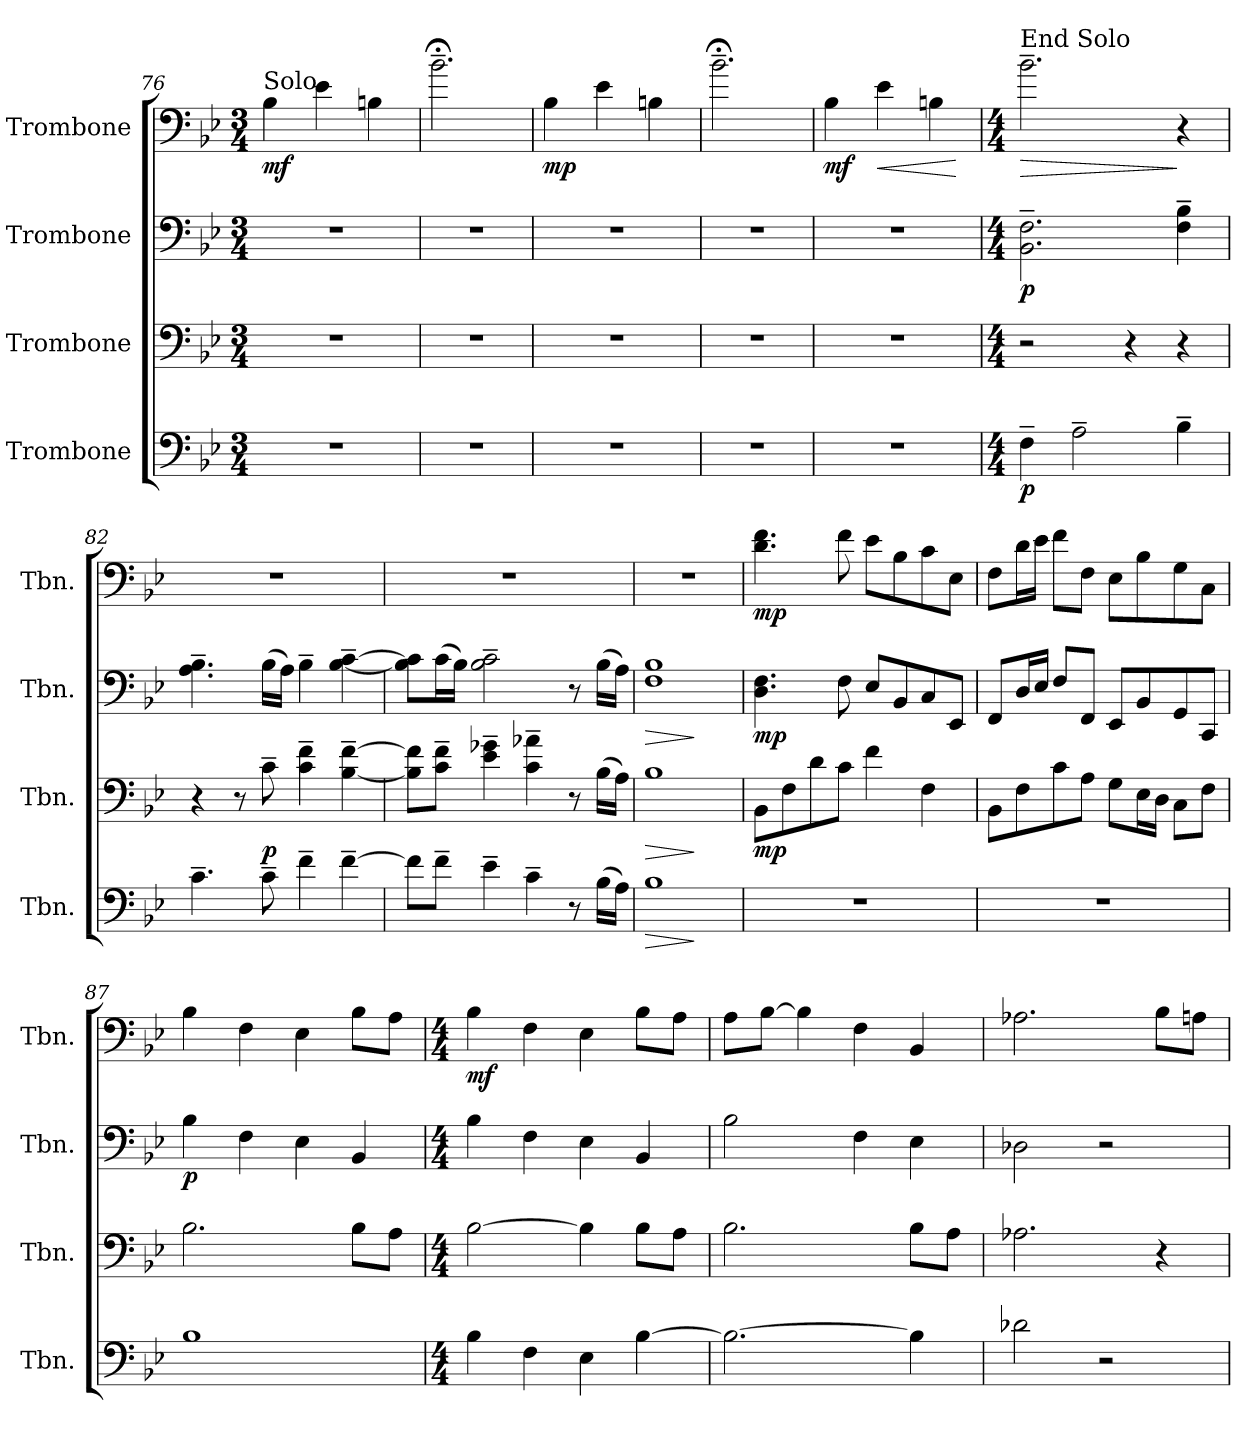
**kern	**dynam	**kern	**dynam	**kern	**dynam	**kern	**dynam
*part4	*part4	*part3	*part3	*part2	*part2	*part1	*part1
*staff4	*staff4	*staff3	*staff3	*staff2	*staff2	*staff1	*staff1
*I"Trombone	*	*I"Trombone	*	*I"Trombone	*	*I"Trombone	*
*I'Tbn.	*	*I'Tbn.	*	*I'Tbn.	*	*I'Tbn.	*
!!LO:LB:g=z
*clefF4	*	*clefF4	*	*clefF4	*	*clefF4	*
*k[b-e-]	*	*k[b-e-]	*	*k[b-e-]	*	*k[b-e-]	*
*M3/4	*	*M3/4	*	*M3/4	*	*M3/4	*
=76	=76	=76	=76	=76	=76	=76	=76
!	!	!	!	!	!	!LO:TX:a:t=Solo	!
!	!	!	!	!	!	!	!LO:DY:b
2.r	.	2.r	.	2.r	.	4B-\	mf
.	.	.	.	.	.	4e-\	.
.	.	.	.	.	.	4Bn\	.
=77	=77	=77	=77	=77	=77	=77	=77
2.r	.	2.r	.	2.r	.	2.b-;<~\	.
=78	=78	=78	=78	=78	=78	=78	=78
!	!	!	!	!	!	!	!LO:DY:b
2.r	.	2.r	.	2.r	.	4B-\	mp
.	.	.	.	.	.	4e-\	.
.	.	.	.	.	.	4Bn\	.
=79	=79	=79	=79	=79	=79	=79	=79
2.r	.	2.r	.	2.r	.	2.b-;<~\	.
=80	=80	=80	=80	=80	=80	=80	=80
!	!	!	!	!	!	!	!LO:DY:b
2.r	.	2.r	.	2.r	.	4B-\	mf
!	!	!	!	!	!	!	!LO:HP:b
.	.	.	.	.	.	4e-\	<
.	.	.	.	.	.	4Bn\	.
.	.	.	.	.	.	.	[
=81	=81	=81	=81	=81	=81	=81	=81
*M4/4	*	*M4/4	*	*M4/4	*	*M4/4	*
!	!	!	!	!	!	!LO:TX:a:t=End Solo	!
!	!LO:DY:b	!	!	!	!LO:DY:b	!	!LO:HP:b
4F~\	p	2r	.	2.BB-\~ 2.F\~	p	2.b-~\	>
2A~\	.	.	.	.	.	.	.
.	.	4r	.	.	.	.	.
4B-~\	.	4r	.	4F\~ 4B-\~	.	4r	]
=82	=82	=82	=82	=82	=82	=82	=82
4.c~\	.	4r	.	4.A\~ 4.B-\~	.	1r	.
.	.	8r	.	.	.	.	.
!	!	!	!LO:DY:b	!	!	!	!
8c~\	.	8c~\	p	(>16B-\LL	.	.	.
.	.	.	.	16A\JJ)	.	.	.
4f~\	.	4c\~ 4f\~	.	4B-~\	.	.	.
[4f~\	.	[4B-\~ [4f\~	.	[4B-\~ [4c\~	.	.	.
=83	=83	=83	=83	=83	=83	=83	=83
8f\L]	.	8B-\] 8f\]L	.	8B-\] 8c\]L	.	1r	.
8f~\J	.	8c\~ 8f\~J	.	(>16c\L	.	.	.
.	.	.	.	16B-\JJ)	.	.	.
4e-~\	.	4e-\~ 4g-X\~	.	2B-\~ 2c\~	.	.	.
4c~\	.	4c\~ 4a-X\~	.	.	.	.	.
8r	.	8r	.	8r	.	.	.
(>16B-\LL	.	(>16B-\LL	.	(>16B-\LL	.	.	.
16A\JJ)	.	16A\JJ)	.	16A\JJ)	.	.	.
!!LO:PB:g=z
=84	=84	=84	=84	=84	=84	=84	=84
!	!LO:HP:b	!	!LO:HP:b	!	!LO:HP:b	!	!
1B-	>	1B-	>	1F 1B-	>	1r	.
.	]	.	]	.	]	.	.
=85	=85	=85	=85	=85	=85	=85	=85
!	!	!	!LO:DY:b	!	!LO:DY:b	!	!LO:DY:b
1r	.	8BB-\L	mp	4.D\ 4.F\	mp	4.d\ 4.f\	mp
.	.	8F\	.	.	.	.	.
.	.	8d\	.	.	.	.	.
.	.	8c\J	.	8F\	.	8f\	.
.	.	4f\	.	8E-/L	.	8e-\L	.
.	.	.	.	8BB-/	.	8B-\	.
.	.	4F\	.	8C/	.	8c\	.
.	.	.	.	8EE-/J	.	8E-\J	.
=86	=86	=86	=86	=86	=86	=86	=86
1r	.	8BB-\L	.	8FF/L	.	8F\L	.
.	.	8F\	.	16D/L	.	16d\L	.
.	.	.	.	16E-/JJ	.	16e-\JJ	.
.	.	8c\	.	8F/L	.	8f\L	.
.	.	8A\J	.	8FF/J	.	8F\J	.
.	.	8G\L	.	8EE-/L	.	8E-\L	.
.	.	16E-\L	.	8BB-/	.	8B-\	.
.	.	16D\JJ	.	.	.	.	.
.	.	8C\L	.	8GG/	.	8G\	.
.	.	8F\J	.	8CC/J	.	8C\J	.
=87	=87	=87	=87	=87	=87	=87	=87
!	!	!	!LO:DY:b	!	!	!	!
!	!	!	!LO:DY:n=1:b	!	!LO:DY:b	!	!LO:DY:b
!	!	!	!	!	!	!	!LO:DY:n=1:b
1B-	.	2.B-\	p mp	4B-\	p	4B-\	p mf
.	.	.	.	4F\	.	4F\	.
.	.	.	.	4E-\	.	4E-\	.
.	.	8B-\L	.	4BB-/	.	8B-\L	.
.	.	8A\J	.	.	.	8A\J	.
=88	=88	=88	=88	=88	=88	=88	=88
*M4/4	*	*M4/4	*	*M4/4	*	*M4/4	*
!	!	!	!	!	!	!	!LO:DY:b
4B-\	.	[2B-\	.	4B-\	.	4B-\	mf
4F\	.	.	.	4F\	.	4F\	.
4E-\	.	4B-\]	.	4E-\	.	4E-\	.
[4B-\	.	8B-\L	.	4BB-/	.	8B-\L	.
.	.	8A\J	.	.	.	8A\J	.
=89	=89	=89	=89	=89	=89	=89	=89
2.B-\_	.	2.B-\	.	2B-\	.	8A\L	.
.	.	.	.	.	.	[8B-\J	.
.	.	.	.	.	.	4B-\]	.
.	.	.	.	4F\	.	4F\	.
4B-\]	.	8B-\L	.	4E-\	.	4BB-/	.
.	.	8A\J	.	.	.	.	.
!!LO:LB:g=z
=90	=90	=90	=90	=90	=90	=90	=90
2d-X\	.	2.A-X\	.	2D-X\	.	2.A-X\	.
2r	.	.	.	2r	.	.	.
.	.	4r	.	.	.	8B-\L	.
.	.	.	.	.	.	8An\J	.
=	=	=	=	=	=	=	=
*-	*-	*-	*-	*-	*-	*-	*-
